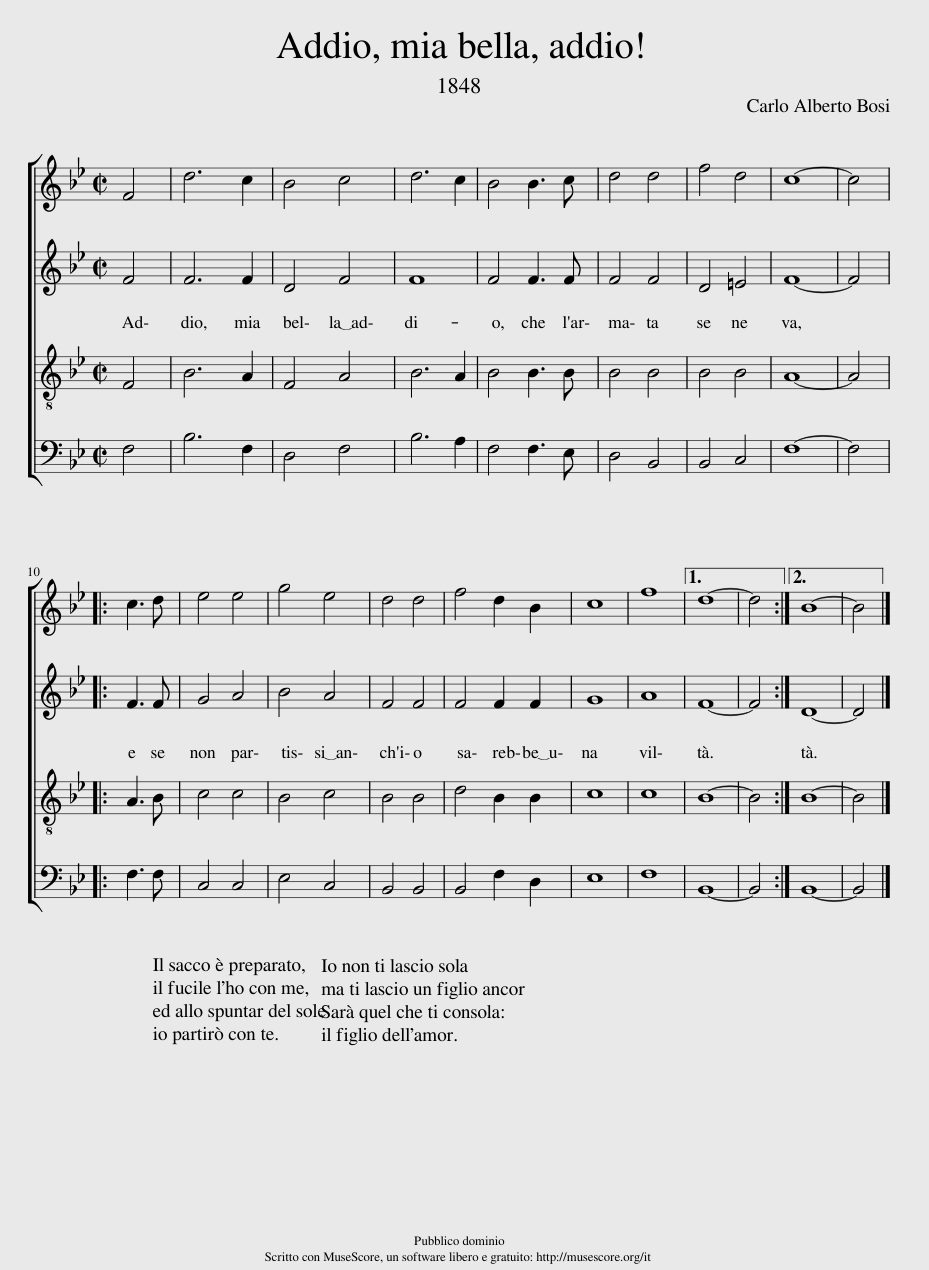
X:1
%%score [ 1 2 3 4 ]
L:1/8
Q:1/2=100
M:2/2
I:linebreak $
K:Bb
V:1 treble
V:2 treble
V:3 treble-8
V:4 bass
V:1
 F4 | d6 c2 | B4 c4 | d6 c2 | B4 B3 c | %5
 d4 d4 | f4 d4 | c8- | c4 |:$ c3 d | %10
 e4 e4 | g4 e4 | d4 d4 | f4 d2 B2 | c8 | %15
 f8 |1 d8- | d4 :|2 B8- | B4 |] %20
V:2
 F4 | F6 F2 | D4 F4 | F8 | F4 F3 F | %5
 F4 F4 | D4 =E4 | F8- | F4 |:$ F3 F | %10
 G4 A4 | B4 A4 | F4 F4 | F4 F2 F2 | G8 | %15
 A8 |1 F8- | F4 :|2 D8- | D4 |] %20
V:3
 F4 | B6 A2 | F4 A4 | B6 A2 | B4 B3 B | %5
 B4 B4 | B4 B4 | A8- | A4 |:$ A3 B | %10
 c4 c4 | B4 c4 | B4 B4 | d4 B2 B2 | c8 | %15
 c8 |1 B8- | B4 :|2 B8- | B4 |] %20
V:4
 F,4 | B,6 F,2 | D,4 F,4 | B,6 A,2 | F,4 F,3 E, | %5
 D,4 B,,4 | B,,4 C,4 | F,8- | F,4 |:$ F,3 F, | %10
 C,4 C,4 | E,4 C,4 | B,,4 B,,4 | B,,4 F,2 D,2 | E,8 | %15
 F,8 |1 B,,8- | B,,4 :|2 B,,8- | B,,4 |] %20
